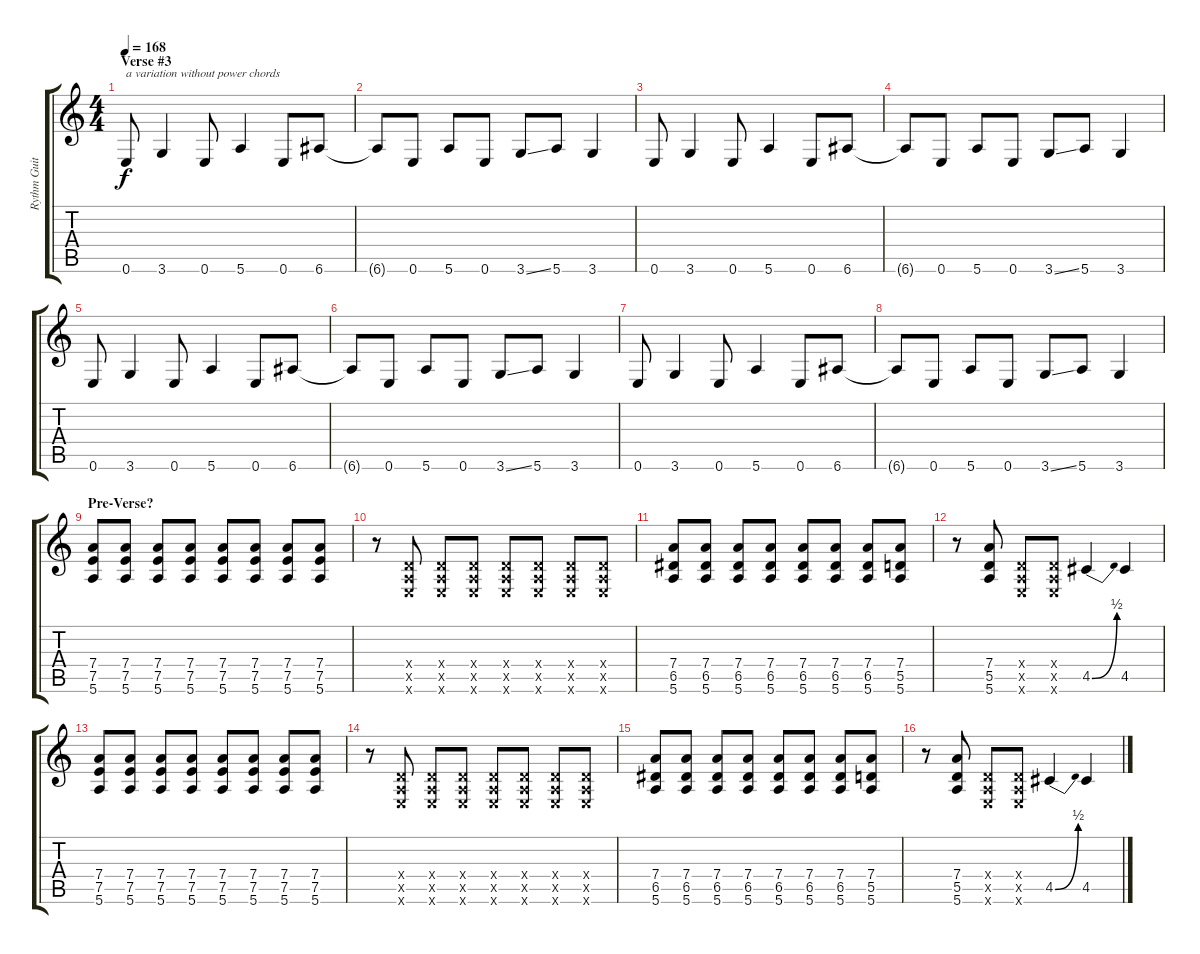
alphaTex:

\track ("Rythm Guitar One (kinda overdriven)" "Rythm Guit") {instrument overdrivenguitar}
\staff {score tabs}
\tuning (E4 B3 G3 D3 A2 E2) {hide}
\ts (4 4)
\section ("" "Verse #3")
\tempo 168
\clef g2
\ks c
0.6.8{txt "a variation without power chords" dy f} 3.6.4 0.6.8 5.6.4 0.6.8 6.6.8 |
6.6{t}.8 0.6.8 5.6.8 0.6.8 3.6{ss}.8 5.6.8 3.6.4 |
0.6.8 3.6.4 0.6.8 5.6.4 0.6.8 6.6.8 |
6.6{t}.8 0.6.8 5.6.8 0.6.8 3.6{ss}.8 5.6.8 3.6.4 |
0.6.8 3.6.4 0.6.8 5.6.4 0.6.8 6.6.8 |
6.6{t}.8 0.6.8 5.6.8 0.6.8 3.6{ss}.8 5.6.8 3.6.4 |
0.6.8 3.6.4 0.6.8 5.6.4 0.6.8 6.6.8 |
6.6{t}.8 0.6.8 5.6.8 0.6.8 3.6{ss}.8 5.6.8 3.6.4 |
\section ("" "Pre-Verse?")
(7.4 7.5 5.6).8 (7.4 7.5 5.6).8 (7.4 7.5 5.6).8 (7.4 7.5 5.6).8 (7.4 7.5 5.6).8 (7.4 7.5 5.6).8 (7.4 7.5 5.6).8 (7.4 7.5 5.6).8 |
r.8 (0.4{x} 0.5{x} 0.6{x}).8 (0.4{x} 0.5{x} 0.6{x}).8 (0.4{x} 0.5{x} 0.6{x}).8 (0.4{x} 0.5{x} 0.6{x}).8 (0.4{x} 0.5{x} 0.6{x}).8 (0.4{x} 0.5{x} 0.6{x}).8 (0.4{x} 0.5{x} 0.6{x}).8 |
(7.4 6.5 5.6).8 (7.4 6.5 5.6).8 (7.4 6.5 5.6).8 (7.4 6.5 5.6).8 (7.4 6.5 5.6).8 (7.4 6.5 5.6).8 (7.4 6.5 5.6).8 (7.4 5.5 5.6).8 |
r.8 (7.4 5.5 5.6).8 (0.4{x} 0.5{x} 0.6{x}).8 (0.4{x} 0.5{x} 0.6{x}).8 4.5{be (bend 0 0 60 2)}.4 4.5.4 |
(7.4 7.5 5.6).8 (7.4 7.5 5.6).8 (7.4 7.5 5.6).8 (7.4 7.5 5.6).8 (7.4 7.5 5.6).8 (7.4 7.5 5.6).8 (7.4 7.5 5.6).8 (7.4 7.5 5.6).8 |
r.8 (0.4{x} 0.5{x} 0.6{x}).8 (0.4{x} 0.5{x} 0.6{x}).8 (0.4{x} 0.5{x} 0.6{x}).8 (0.4{x} 0.5{x} 0.6{x}).8 (0.4{x} 0.5{x} 0.6{x}).8 (0.4{x} 0.5{x} 0.6{x}).8 (0.4{x} 0.5{x} 0.6{x}).8 |
(7.4 6.5 5.6).8 (7.4 6.5 5.6).8 (7.4 6.5 5.6).8 (7.4 6.5 5.6).8 (7.4 6.5 5.6).8 (7.4 6.5 5.6).8 (7.4 6.5 5.6).8 (7.4 5.5 5.6).8 |
r.8 (7.4 5.5 5.6).8 (0.4{x} 0.5{x} 0.6{x}).8 (0.4{x} 0.5{x} 0.6{x}).8 4.5{be (bend 0 0 60 2)}.4 4.5.4
